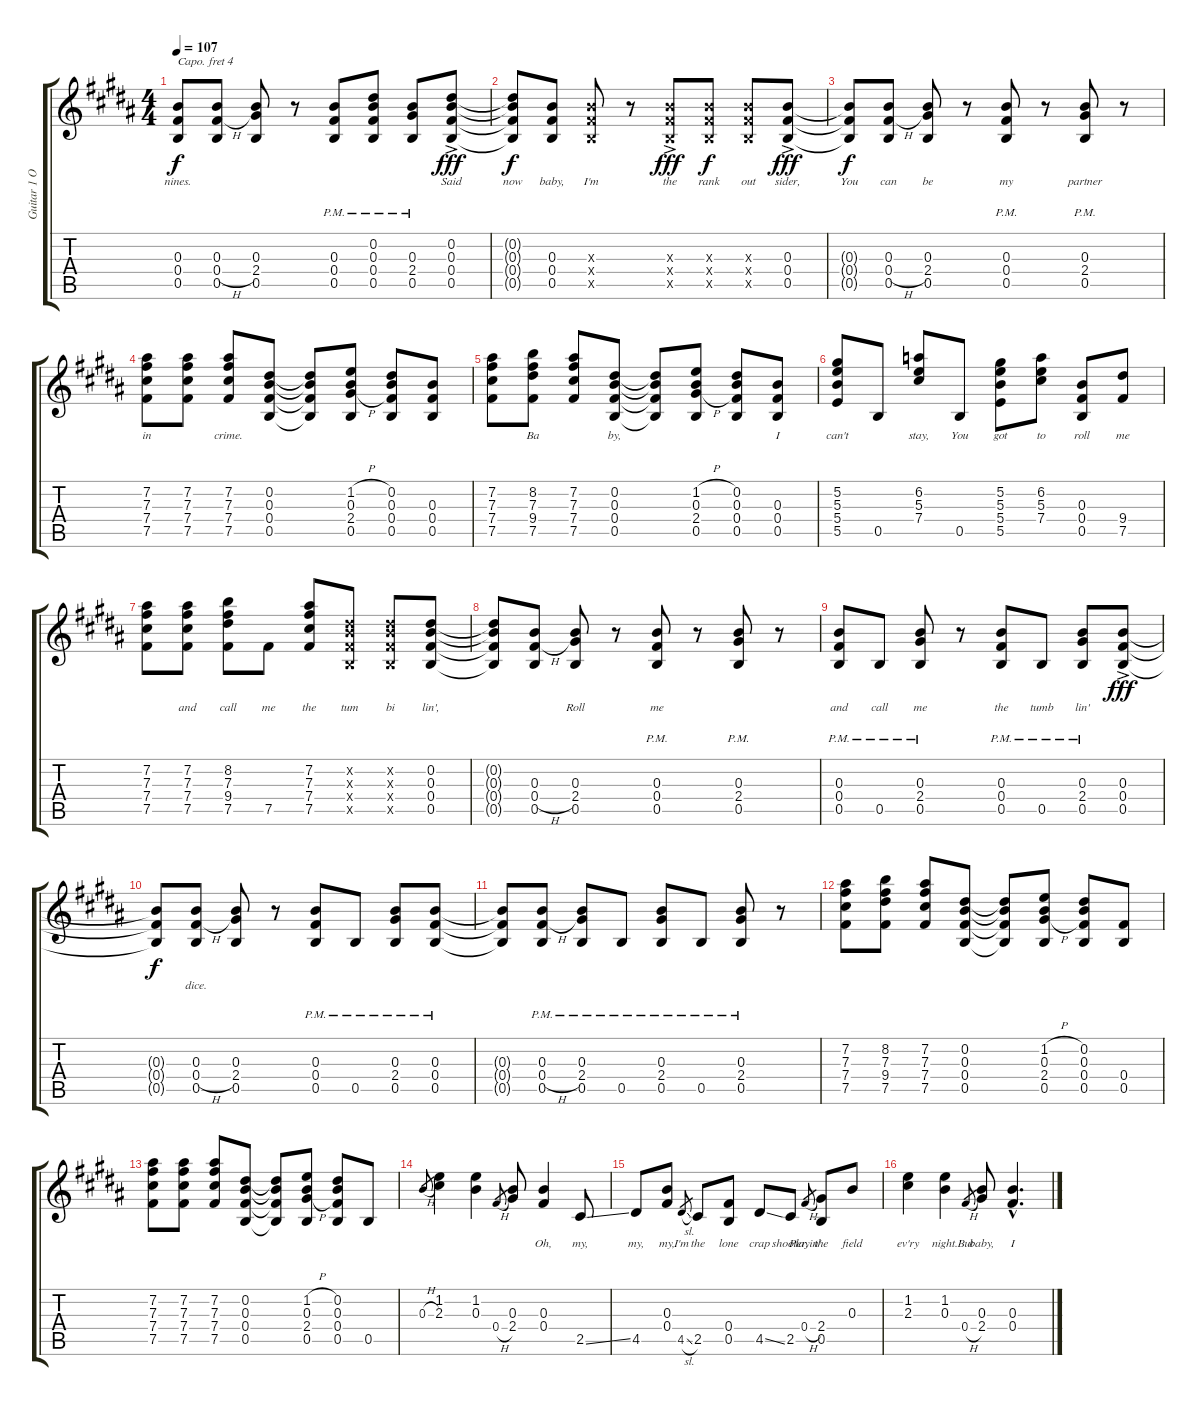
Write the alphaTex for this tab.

\track ("Guitar 1 Open G/Capo4" "Guitar 1 O") {instrument electricguitarjazz}
\staff {score tabs}
\capo 4
\tuning (D4 B3 G3 D3 G2 D2) {hide}
\ts (4 4)
\tempo 107
\clef g2
\ks b
(0.3{t} 0.4{t} 0.5{t}).8{lyrics (0 "nines.") lyrics (1 "") lyrics (2 "") lyrics (3 "") lyrics (4 "") dy f} (0.3 0.4{h} 0.5).8{lyrics (0 "") lyrics (1 "") lyrics (2 "") lyrics (3 "") lyrics (4 "")} (0.3 2.4 0.5).8{lyrics (0 "") lyrics (1 "") lyrics (2 "") lyrics (3 "") lyrics (4 "")} r.8 (0.3{pm} 0.4{pm} 0.5{pm}).8{lyrics (0 "") lyrics (1 "") lyrics (2 "") lyrics (3 "") lyrics (4 "")} (0.2{pm} 0.3{pm} 0.4{pm} 0.5{pm}).8{lyrics (0 "") lyrics (1 "") lyrics (2 "") lyrics (3 "") lyrics (4 "")} (0.3{pm} 2.4{pm} 0.5{pm}).8{lyrics (0 "") lyrics (1 "") lyrics (2 "") lyrics (3 "") lyrics (4 "")} (0.2{ac} 0.3{ac} 0.4{ac} 0.5{ac}).8{lyrics (0 "Said") lyrics (1 "") lyrics (2 "") lyrics (3 "") lyrics (4 "") dy fff} |
(0.2{t} 0.3{t} 0.4{t} 0.5{t}).8{lyrics (0 "now") lyrics (1 "") lyrics (2 "") lyrics (3 "") lyrics (4 "") dy f} (0.3 0.4 0.5).8{lyrics (0 "baby,") lyrics (1 "") lyrics (2 "") lyrics (3 "") lyrics (4 "")} (0.3{x} 0.4{x} 0.5{x}).8{lyrics (0 "I'm") lyrics (1 "") lyrics (2 "") lyrics (3 "") lyrics (4 "")} r.8 (0.3{ac x} 0.4{ac x} 0.5{ac x}).8{lyrics (0 "the") lyrics (1 "") lyrics (2 "") lyrics (3 "") lyrics (4 "") dy fff} (0.3{x} 0.4{x} 0.5{x}).8{lyrics (0 "rank") lyrics (1 "") lyrics (2 "") lyrics (3 "") lyrics (4 "") dy f} (0.3{x} 0.4{x} 0.5{x}).8{lyrics (0 "out") lyrics (1 "") lyrics (2 "") lyrics (3 "") lyrics (4 "")} (0.3{ac} 0.4{ac} 0.5{ac}).8{lyrics (0 "sider,") lyrics (1 "") lyrics (2 "") lyrics (3 "") lyrics (4 "") dy fff} |
(0.3{t} 0.4{t} 0.5{t}).8{lyrics (0 "You") lyrics (1 "") lyrics (2 "") lyrics (3 "") lyrics (4 "") dy f} (0.3 0.4{h} 0.5).8{lyrics (0 "can") lyrics (1 "") lyrics (2 "") lyrics (3 "") lyrics (4 "")} (0.3 2.4 0.5).8{lyrics (0 "be") lyrics (1 "") lyrics (2 "") lyrics (3 "") lyrics (4 "")} r.8 (0.3{pm} 0.4{pm} 0.5{pm}).8{lyrics (0 "my") lyrics (1 "") lyrics (2 "") lyrics (3 "") lyrics (4 "")} r.8 (0.3{pm} 2.4{pm} 0.5{pm}).8{lyrics (0 "partner") lyrics (1 "") lyrics (2 "") lyrics (3 "") lyrics (4 "")} r.8 |
(7.2 7.3 7.4 7.5).8{lyrics (0 "in") lyrics (1 "") lyrics (2 "") lyrics (3 "") lyrics (4 "")} (7.2 7.3 7.4 7.5).8{lyrics (0 "") lyrics (1 "") lyrics (2 "") lyrics (3 "") lyrics (4 "")} (7.2 7.3 7.4 7.5).8{lyrics (0 "crime.") lyrics (1 "") lyrics (2 "") lyrics (3 "") lyrics (4 "")} (0.2 0.3 0.4 0.5).8{lyrics (0 "") lyrics (1 "") lyrics (2 "") lyrics (3 "") lyrics (4 "")} (0.2{t} 0.3{t} 0.4{t} 0.5{t}).8{lyrics (0 "") lyrics (1 "") lyrics (2 "") lyrics (3 "") lyrics (4 "")} (1.2{h} 0.3 2.4{h} 0.5).8{lyrics (0 "") lyrics (1 "") lyrics (2 "") lyrics (3 "") lyrics (4 "")} (0.2 0.3 0.4 0.5).8{lyrics (0 "") lyrics (1 "") lyrics (2 "") lyrics (3 "") lyrics (4 "")} (0.3 0.4 0.5).8{lyrics (0 "") lyrics (1 "") lyrics (2 "") lyrics (3 "") lyrics (4 "")} |
(7.2 7.3 7.4 7.5).8{lyrics (0 "") lyrics (1 "") lyrics (2 "") lyrics (3 "") lyrics (4 "")} (8.2 7.3 9.4 7.5).8{lyrics (0 "Ba") lyrics (1 "") lyrics (2 "") lyrics (3 "") lyrics (4 "")} (7.2 7.3 7.4 7.5).8{lyrics (0 "") lyrics (1 "") lyrics (2 "") lyrics (3 "") lyrics (4 "")} (0.2 0.3 0.4 0.5).8{lyrics (0 "by,") lyrics (1 "") lyrics (2 "") lyrics (3 "") lyrics (4 "")} (0.2{t} 0.3{t} 0.4{t} 0.5{t}).8{lyrics (0 "") lyrics (1 "") lyrics (2 "") lyrics (3 "") lyrics (4 "")} (1.2{h} 0.3 2.4{h} 0.5).8{lyrics (0 "") lyrics (1 "") lyrics (2 "") lyrics (3 "") lyrics (4 "")} (0.2 0.3 0.4 0.5).8{lyrics (0 "") lyrics (1 "") lyrics (2 "") lyrics (3 "") lyrics (4 "")} (0.3 0.4 0.5).8{lyrics (0 "I") lyrics (1 "") lyrics (2 "") lyrics (3 "") lyrics (4 "")} |
(5.2 5.3 5.4 5.5).8{lyrics (0 "can't") lyrics (1 "") lyrics (2 "") lyrics (3 "") lyrics (4 "")} 0.5.8{lyrics (0 "") lyrics (1 "") lyrics (2 "") lyrics (3 "") lyrics (4 "")} (6.2 5.3 7.4).8{lyrics (0 "stay,") lyrics (1 "") lyrics (2 "") lyrics (3 "") lyrics (4 "")} 0.5.8{lyrics (0 "You") lyrics (1 "") lyrics (2 "") lyrics (3 "") lyrics (4 "")} (5.2 5.3 5.4 5.5).8{lyrics (0 "got") lyrics (1 "") lyrics (2 "") lyrics (3 "") lyrics (4 "")} (6.2 5.3 7.4).8{lyrics (0 "to") lyrics (1 "") lyrics (2 "") lyrics (3 "") lyrics (4 "")} (0.3 0.4 0.5).8{lyrics (0 "roll") lyrics (1 "") lyrics (2 "") lyrics (3 "") lyrics (4 "")} (9.4 7.5).8{lyrics (0 "me") lyrics (1 "") lyrics (2 "") lyrics (3 "") lyrics (4 "")} |
(7.2 7.3 7.4 7.5).8{lyrics (0 "") lyrics (1 "") lyrics (2 "") lyrics (3 "") lyrics (4 "")} (7.2 7.3 7.4 7.5).8{lyrics (0 "and") lyrics (1 "") lyrics (2 "") lyrics (3 "") lyrics (4 "")} (8.2 7.3 9.4 7.5).8{lyrics (0 "call") lyrics (1 "") lyrics (2 "") lyrics (3 "") lyrics (4 "")} 7.5.8{lyrics (0 "me") lyrics (1 "") lyrics (2 "") lyrics (3 "") lyrics (4 "")} (7.2 7.3 7.4 7.5).8{lyrics (0 "the") lyrics (1 "") lyrics (2 "") lyrics (3 "") lyrics (4 "")} (0.2{x} 0.3{x} 0.4{x} 0.5{x}).8{lyrics (0 "tum") lyrics (1 "") lyrics (2 "") lyrics (3 "") lyrics (4 "")} (0.2{x} 0.3{x} 0.4{x} 0.5{x}).8{lyrics (0 "bi") lyrics (1 "") lyrics (2 "") lyrics (3 "") lyrics (4 "")} (0.2 0.3 0.4 0.5).8{lyrics (0 "lin',") lyrics (1 "") lyrics (2 "") lyrics (3 "") lyrics (4 "")} |
(0.2{t} 0.3{t} 0.4{t} 0.5{t}).8{lyrics (0 "") lyrics (1 "") lyrics (2 "") lyrics (3 "") lyrics (4 "")} (0.3 0.4{h} 0.5).8{lyrics (0 "") lyrics (1 "") lyrics (2 "") lyrics (3 "") lyrics (4 "")} (0.3 2.4 0.5).8{lyrics (0 "Roll") lyrics (1 "") lyrics (2 "") lyrics (3 "") lyrics (4 "")} r.8 (0.3{pm} 0.4{pm} 0.5{pm}).8{lyrics (0 "me") lyrics (1 "") lyrics (2 "") lyrics (3 "") lyrics (4 "")} r.8 (0.3{pm} 2.4{pm} 0.5{pm}).8{lyrics (0 "") lyrics (1 "") lyrics (2 "") lyrics (3 "") lyrics (4 "")} r.8 |
(0.3{pm} 0.4{pm} 0.5{pm}).8{lyrics (0 "and") lyrics (1 "") lyrics (2 "") lyrics (3 "") lyrics (4 "")} 0.5{pm}.8{lyrics (0 "call") lyrics (1 "") lyrics (2 "") lyrics (3 "") lyrics (4 "")} (0.3{pm} 2.4{pm} 0.5{pm}).8{lyrics (0 "me") lyrics (1 "") lyrics (2 "") lyrics (3 "") lyrics (4 "")} r.8 (0.3{pm} 0.4{pm} 0.5{pm}).8{lyrics (0 "the") lyrics (1 "") lyrics (2 "") lyrics (3 "") lyrics (4 "")} 0.5{pm}.8{lyrics (0 "tumb") lyrics (1 "") lyrics (2 "") lyrics (3 "") lyrics (4 "")} (0.3{pm} 2.4{pm} 0.5{pm}).8{lyrics (0 "lin'") lyrics (1 "") lyrics (2 "") lyrics (3 "") lyrics (4 "")} (0.3{ac} 0.4{ac} 0.5{ac}).8{lyrics (0 "") lyrics (1 "") lyrics (2 "") lyrics (3 "") lyrics (4 "") dy fff} |
(0.3{t} 0.4{t} 0.5{t}).8{lyrics (0 "") lyrics (1 "") lyrics (2 "") lyrics (3 "") lyrics (4 "") dy f} (0.3 0.4{h} 0.5).8{lyrics (0 "dice.") lyrics (1 "") lyrics (2 "") lyrics (3 "") lyrics (4 "")} (0.3 2.4 0.5).8{lyrics (0 "") lyrics (1 "") lyrics (2 "") lyrics (3 "") lyrics (4 "")} r.8 (0.3{pm} 0.4{pm} 0.5{pm}).8{lyrics (0 "") lyrics (1 "") lyrics (2 "") lyrics (3 "") lyrics (4 "")} 0.5{pm}.8{lyrics (0 "") lyrics (1 "") lyrics (2 "") lyrics (3 "") lyrics (4 "")} (0.3{pm} 2.4{pm} 0.5{pm}).8{lyrics (0 "") lyrics (1 "") lyrics (2 "") lyrics (3 "") lyrics (4 "")} (0.3{pm} 0.4{pm} 0.5{pm}).8{lyrics (0 "") lyrics (1 "") lyrics (2 "") lyrics (3 "") lyrics (4 "")} |
(0.3{t} 0.4{t} 0.5{t}).8{lyrics (0 "") lyrics (1 "") lyrics (2 "") lyrics (3 "") lyrics (4 "")} (0.3{pm} 0.4{h} 0.5{pm}).8{lyrics (0 "") lyrics (1 "") lyrics (2 "") lyrics (3 "") lyrics (4 "")} (0.3{pm} 2.4{pm} 0.5{pm}).8{lyrics (0 "") lyrics (1 "") lyrics (2 "") lyrics (3 "") lyrics (4 "")} 0.5{pm}.8{lyrics (0 "") lyrics (1 "") lyrics (2 "") lyrics (3 "") lyrics (4 "")} (0.3{pm} 2.4{pm} 0.5{pm}).8{lyrics (0 "") lyrics (1 "") lyrics (2 "") lyrics (3 "") lyrics (4 "")} 0.5{pm}.8{lyrics (0 "") lyrics (1 "") lyrics (2 "") lyrics (3 "") lyrics (4 "")} (0.3{pm} 2.4{pm} 0.5{pm}).8{lyrics (0 "") lyrics (1 "") lyrics (2 "") lyrics (3 "") lyrics (4 "")} r.8 |
(7.2 7.3 7.4 7.5).8{lyrics (0 "") lyrics (1 "") lyrics (2 "") lyrics (3 "") lyrics (4 "")} (8.2 7.3 9.4 7.5).8{lyrics (0 "") lyrics (1 "") lyrics (2 "") lyrics (3 "") lyrics (4 "")} (7.2 7.3 7.4 7.5).8{lyrics (0 "") lyrics (1 "") lyrics (2 "") lyrics (3 "") lyrics (4 "")} (0.2 0.3 0.4 0.5).8{lyrics (0 "") lyrics (1 "") lyrics (2 "") lyrics (3 "") lyrics (4 "")} (0.2{t} 0.3{t} 0.4{t} 0.5{t}).8{lyrics (0 "") lyrics (1 "") lyrics (2 "") lyrics (3 "") lyrics (4 "")} (1.2{h} 0.3 2.4{h} 0.5).8{lyrics (0 "") lyrics (1 "") lyrics (2 "") lyrics (3 "") lyrics (4 "")} (0.2 0.3 0.4 0.5).8{lyrics (0 "") lyrics (1 "") lyrics (2 "") lyrics (3 "") lyrics (4 "")} (0.4 0.5).8{lyrics (0 "") lyrics (1 "") lyrics (2 "") lyrics (3 "") lyrics (4 "")} |
(7.2 7.3 7.4 7.5).8{lyrics (0 "") lyrics (1 "") lyrics (2 "") lyrics (3 "") lyrics (4 "")} (7.2 7.3 7.4 7.5).8{lyrics (0 "") lyrics (1 "") lyrics (2 "") lyrics (3 "") lyrics (4 "")} (7.2 7.3 7.4 7.5).8{lyrics (0 "") lyrics (1 "") lyrics (2 "") lyrics (3 "") lyrics (4 "")} (0.2 0.3 0.4 0.5).8{lyrics (0 "") lyrics (1 "") lyrics (2 "") lyrics (3 "") lyrics (4 "")} (0.2{t} 0.3{t} 0.4{t} 0.5{t}).8{lyrics (0 "") lyrics (1 "") lyrics (2 "") lyrics (3 "") lyrics (4 "")} (1.2{h} 0.3 2.4{h} 0.5).8{lyrics (0 "") lyrics (1 "") lyrics (2 "") lyrics (3 "") lyrics (4 "")} (0.2 0.3 0.4 0.5).8{lyrics (0 "") lyrics (1 "") lyrics (2 "") lyrics (3 "") lyrics (4 "")} 0.5.8{lyrics (0 "") lyrics (1 "") lyrics (2 "") lyrics (3 "") lyrics (4 "")} |
0.3{h}.8{lyrics (0 "") lyrics (1 "") lyrics (2 "") lyrics (3 "") lyrics (4 "") gr} (1.2 2.3).4{lyrics (0 "") lyrics (1 "") lyrics (2 "") lyrics (3 "") lyrics (4 "")} (1.2 0.3).4{lyrics (0 "") lyrics (1 "") lyrics (2 "") lyrics (3 "") lyrics (4 "")} 0.4{h}.8{lyrics (0 "") lyrics (1 "") lyrics (2 "") lyrics (3 "") lyrics (4 "") gr} (0.3 2.4).8{lyrics (0 "") lyrics (1 "") lyrics (2 "") lyrics (3 "") lyrics (4 "")} (0.3 0.4).4{lyrics (0 "Oh,") lyrics (1 "") lyrics (2 "") lyrics (3 "") lyrics (4 "")} 2.5{ss}.8{lyrics (0 "my,") lyrics (1 "") lyrics (2 "") lyrics (3 "") lyrics (4 "")} |
4.5.8{lyrics (0 "my,") lyrics (1 "") lyrics (2 "") lyrics (3 "") lyrics (4 "")} (0.3 0.4).8{lyrics (0 "my,") lyrics (1 "") lyrics (2 "") lyrics (3 "") lyrics (4 "")} 4.5{sl}.8{lyrics (0 "I'm") lyrics (1 "") lyrics (2 "") lyrics (3 "") lyrics (4 "") gr} 2.5.8{lyrics (0 "the") lyrics (1 "") lyrics (2 "") lyrics (3 "") lyrics (4 "")} (0.4 0.5).8{lyrics (0 "lone") lyrics (1 "") lyrics (2 "") lyrics (3 "") lyrics (4 "")} 4.5{ss}.8{lyrics (0 "crap") lyrics (1 "") lyrics (2 "") lyrics (3 "") lyrics (4 "")} 2.5.8{lyrics (0 "shooter,") lyrics (1 "") lyrics (2 "") lyrics (3 "") lyrics (4 "")} 0.4{h}.8{lyrics (0 "Playin'") lyrics (1 "") lyrics (2 "") lyrics (3 "") lyrics (4 "") gr} (2.4 0.5).8{lyrics (0 "the") lyrics (1 "") lyrics (2 "") lyrics (3 "") lyrics (4 "")} 0.3.8{lyrics (0 "field") lyrics (1 "") lyrics (2 "") lyrics (3 "") lyrics (4 "")} |
(1.2 2.3).4{lyrics (0 "ev'ry") lyrics (1 "") lyrics (2 "") lyrics (3 "") lyrics (4 "")} (1.2 0.3).4{lyrics (0 "night.") lyrics (1 "") lyrics (2 "") lyrics (3 "") lyrics (4 "")} 0.4{h}.8{lyrics (0 "But") lyrics (1 "") lyrics (2 "") lyrics (3 "") lyrics (4 "") gr} (0.3 2.4).8{lyrics (0 "baby,") lyrics (1 "") lyrics (2 "") lyrics (3 "") lyrics (4 "")} (0.3{hac} 0.4{hac}).4{d lyrics (0 "I") lyrics (1 "") lyrics (2 "") lyrics (3 "") lyrics (4 "")}
